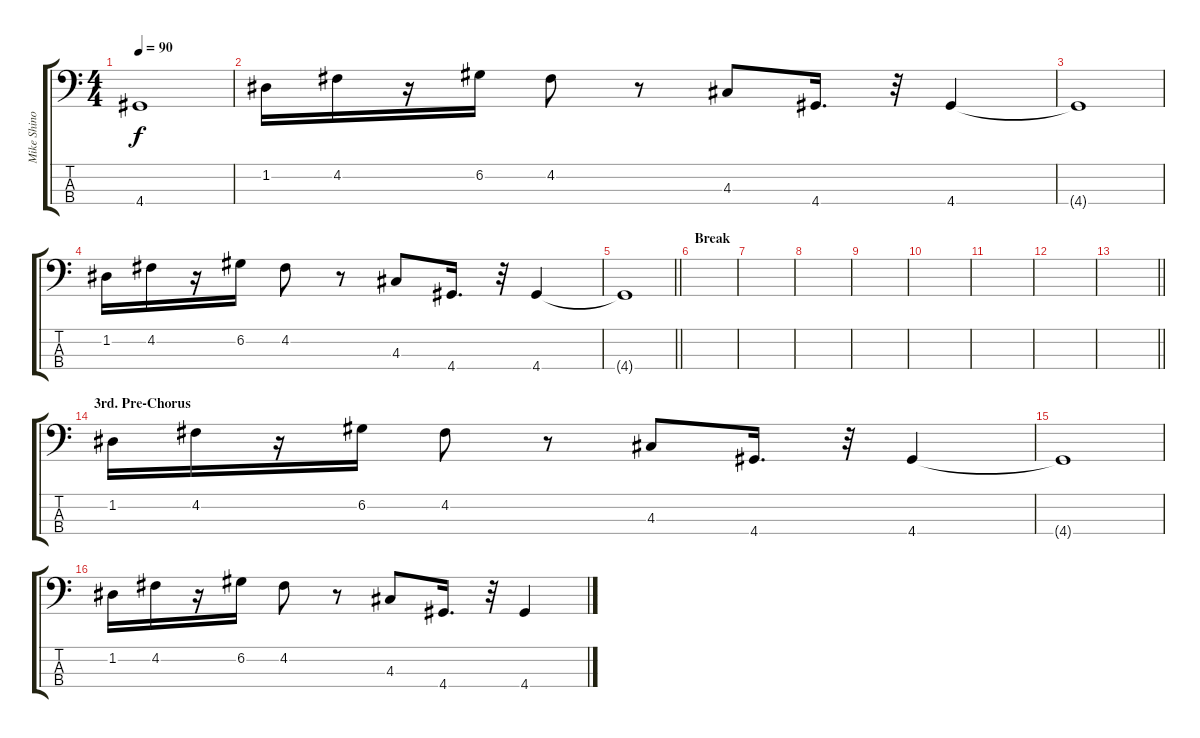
\track ("Mike Shinoda - Bass" "Mike Shino") {instrument electricbassfinger}
\staff {score tabs}
\tuning (G2 D2 A1 E1) {hide}
\ts (4 4)
\tempo 90
\clef f4
\ks c
4.4{t}.1{dy f} |
1.2.16 4.2.16 r.16 6.2.16 4.2.8 r.8 4.3.8 4.4.16{d} r.32 4.4.4 |
4.4{t}.1 |
1.2.16 4.2.16 r.16 6.2.16 4.2.8 r.8 4.3.8 4.4.16{d} r.32 4.4.4 |
\barLineRight lightlight
4.4{t}.1 |
\section ("" "Break")
|
|
|
|
|
|
|
\barLineRight lightlight
|
\section ("" "3rd. Pre-Chorus")
1.2.16 4.2.16 r.16 6.2.16 4.2.8 r.8 4.3.8 4.4.16{d} r.32 4.4.4 |
4.4{t}.1 |
1.2.16 4.2.16 r.16 6.2.16 4.2.8 r.8 4.3.8 4.4.16{d} r.32 4.4.4
